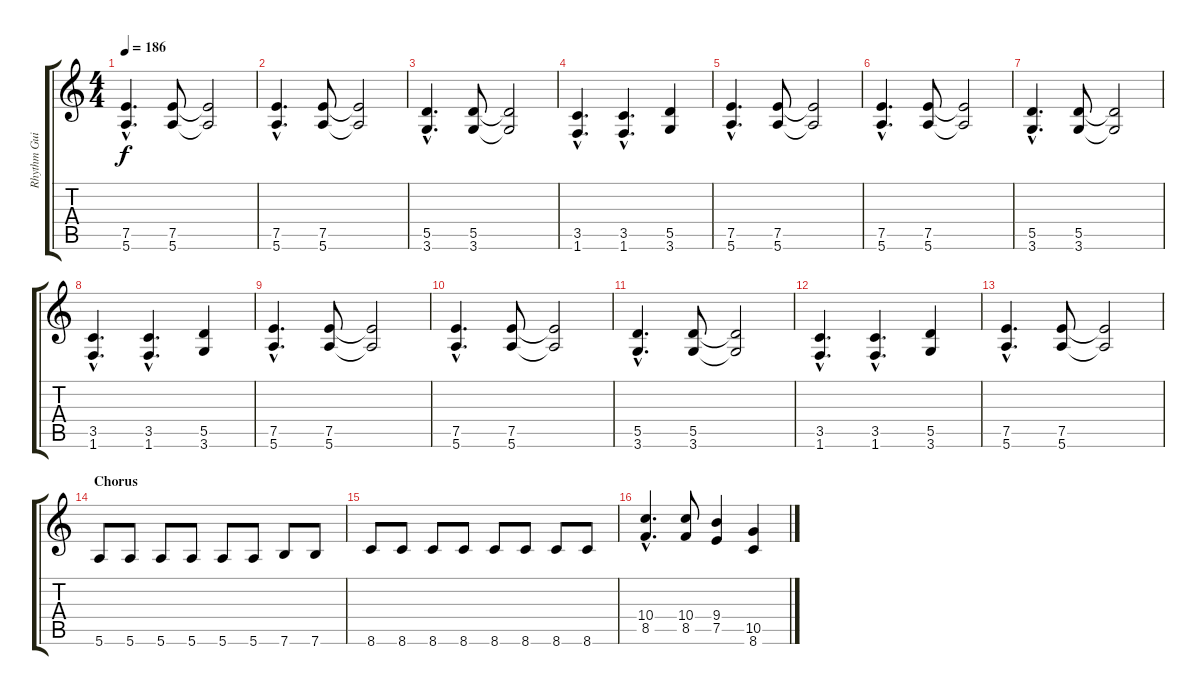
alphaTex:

\track ("Rhythm Guitar" "Rhythm Gui") {instrument overdrivenguitar}
\staff {score tabs}
\tuning (E4 B3 G3 D3 A2 E2) {hide}
\ts (4 4)
\tempo 186
\clef g2
\ks c
(7.5{hac} 5.6{hac}).4{d dy f} (7.5 5.6).8 (7.5{t} 5.6{t}).2 |
(7.5{hac} 5.6{hac}).4{d} (7.5 5.6).8 (7.5{t} 5.6{t}).2 |
(5.5{hac} 3.6{hac}).4{d} (5.5 3.6).8 (5.5{t} 3.6{t}).2 |
(3.5{hac} 1.6{hac}).4{d} (3.5{hac} 1.6{hac}).4{d} (5.5 3.6).4 |
(7.5{hac} 5.6{hac}).4{d} (7.5 5.6).8 (7.5{t} 5.6{t}).2 |
(7.5{hac} 5.6{hac}).4{d} (7.5 5.6).8 (7.5{t} 5.6{t}).2 |
(5.5{hac} 3.6{hac}).4{d} (5.5 3.6).8 (5.5{t} 3.6{t}).2 |
(3.5{hac} 1.6{hac}).4{d} (3.5{hac} 1.6{hac}).4{d} (5.5 3.6).4 |
(7.5{hac} 5.6{hac}).4{d} (7.5 5.6).8 (7.5{t} 5.6{t}).2 |
(7.5{hac} 5.6{hac}).4{d} (7.5 5.6).8 (7.5{t} 5.6{t}).2 |
(5.5{hac} 3.6{hac}).4{d} (5.5 3.6).8 (5.5{t} 3.6{t}).2 |
(3.5{hac} 1.6{hac}).4{d} (3.5{hac} 1.6{hac}).4{d} (5.5 3.6).4 |
(7.5{hac} 5.6{hac}).4{d} (7.5 5.6).8 (7.5{t} 5.6{t}).2 |
\section ("" "Chorus")
5.6.8 5.6.8 5.6.8 5.6.8 5.6.8 5.6.8 7.6.8 7.6.8 |
8.6.8 8.6.8 8.6.8 8.6.8 8.6.8 8.6.8 8.6.8 8.6.8 |
(10.4{hac} 8.5{hac}).4{d} (10.4 8.5).8 (9.4 7.5).4 (10.5 8.6).4
